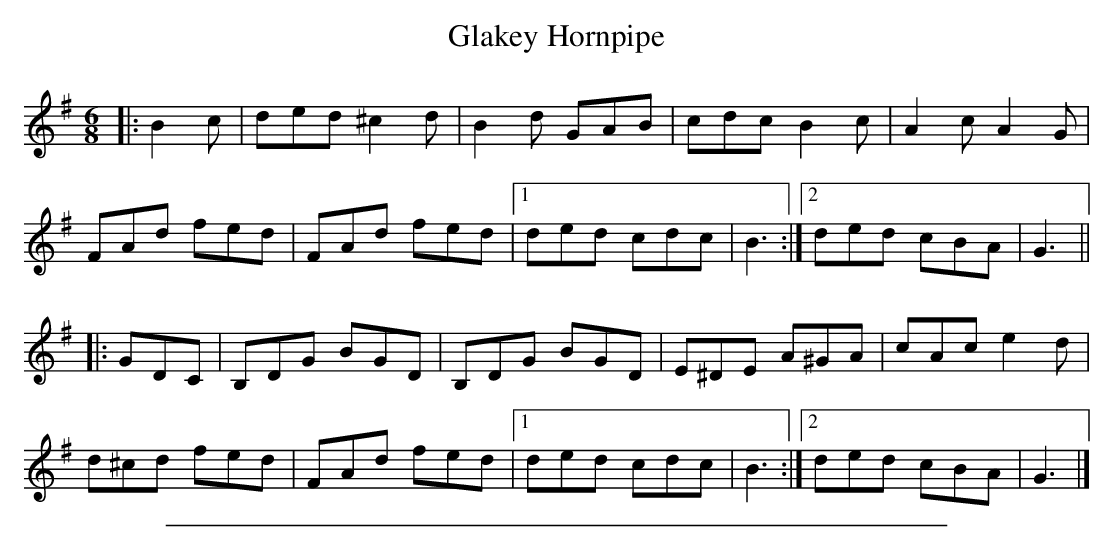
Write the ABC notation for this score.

X:1
T: Glakey Hornpipe
M:6/8
L:1/8
K:G
|: B2c | ded ^c2d | B2d  GAB |  cdc B2c  | A2c A2G |
         FAd  fed | FAd  fed |1 ded cdc  | B3 :|2 ded cBA | G3 ||
|: GDC | B,DG BGD | B,DG BGD | E^DE A^GA | cAc e2d |
         d^cd fed | FAd  fed |1 ded cdc  | B3 :|2 ded cBA | G3 |]
